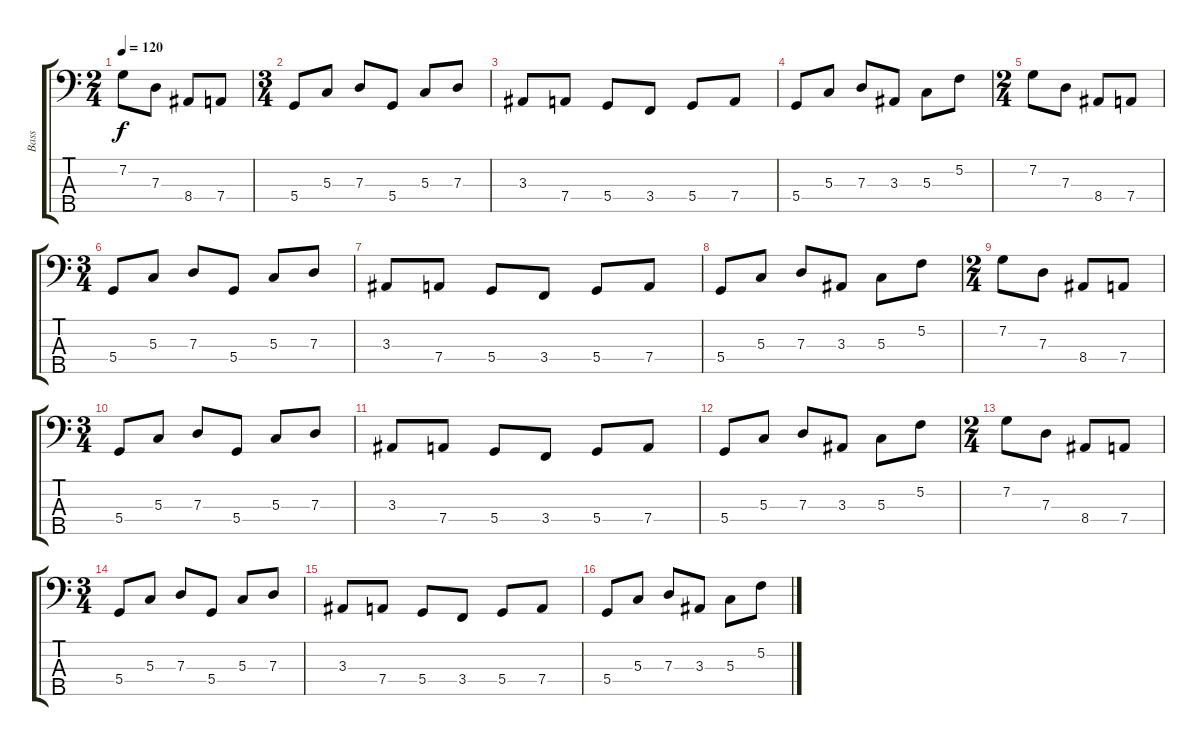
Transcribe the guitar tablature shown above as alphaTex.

\track ("Bass" "Bass") {instrument electricbassfinger}
\staff {score tabs}
\tuning (F2 C2 G1 D1 A0) {hide}
\ts (2 4)
\tempo 120
\clef f4
\ks c
7.2.8{dy f} 7.3.8 8.4.8 7.4.8 |
\ts (3 4)
5.4.8 5.3.8 7.3.8 5.4.8 5.3.8 7.3.8 |
3.3.8 7.4.8 5.4.8 3.4.8 5.4.8 7.4.8 |
5.4.8 5.3.8 7.3.8 3.3.8 5.3.8 5.2.8 |
\ts (2 4)
7.2.8 7.3.8 8.4.8 7.4.8 |
\ts (3 4)
5.4.8 5.3.8 7.3.8 5.4.8 5.3.8 7.3.8 |
3.3.8 7.4.8 5.4.8 3.4.8 5.4.8 7.4.8 |
5.4.8 5.3.8 7.3.8 3.3.8 5.3.8 5.2.8 |
\ts (2 4)
7.2.8 7.3.8 8.4.8 7.4.8 |
\ts (3 4)
5.4.8 5.3.8 7.3.8 5.4.8 5.3.8 7.3.8 |
3.3.8 7.4.8 5.4.8 3.4.8 5.4.8 7.4.8 |
5.4.8 5.3.8 7.3.8 3.3.8 5.3.8 5.2.8 |
\ts (2 4)
7.2.8 7.3.8 8.4.8 7.4.8 |
\ts (3 4)
5.4.8 5.3.8 7.3.8 5.4.8 5.3.8 7.3.8 |
3.3.8 7.4.8 5.4.8 3.4.8 5.4.8 7.4.8 |
5.4.8 5.3.8 7.3.8 3.3.8 5.3.8 5.2.8
